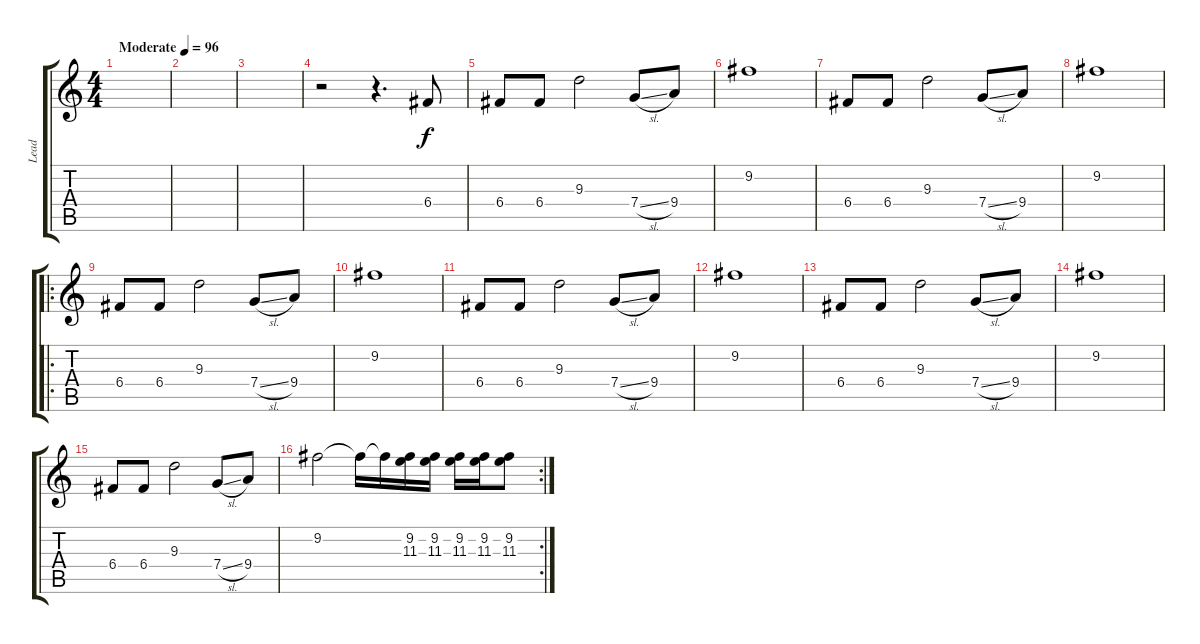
\track ("Lead" "Lead") {instrument electricguitarclean}
\staff {score tabs}
\tuning (D4 A3 F3 C3 G2 D2) {hide}
\ts (4 4)
\tempo (96 "Moderate")
\clef g2
\ks c
|
|
|
r.2 r.4{d} 6.4.8 |
6.4.8 6.4.8 9.3.2 7.4{sl}.8 9.4.8 |
9.2.1 |
6.4.8 6.4.8 9.3.2 7.4{sl}.8 9.4.8 |
9.2.1 |
\ro
6.4.8 6.4.8 9.3.2 7.4{sl}.8 9.4.8 |
9.2.1 |
6.4.8 6.4.8 9.3.2 7.4{sl}.8 9.4.8 |
9.2.1 |
6.4.8 6.4.8 9.3.2 7.4{sl}.8 9.4.8 |
9.2.1 |
6.4.8 6.4.8 9.3.2 7.4{sl}.8 9.4.8 |
\rc 2
9.2.2 9.2{t}.16 9.2{t}.16 (9.2 11.3).16 (9.2 11.3).16 (9.2 11.3).16 (9.2 11.3).16 (9.2 11.3).8
